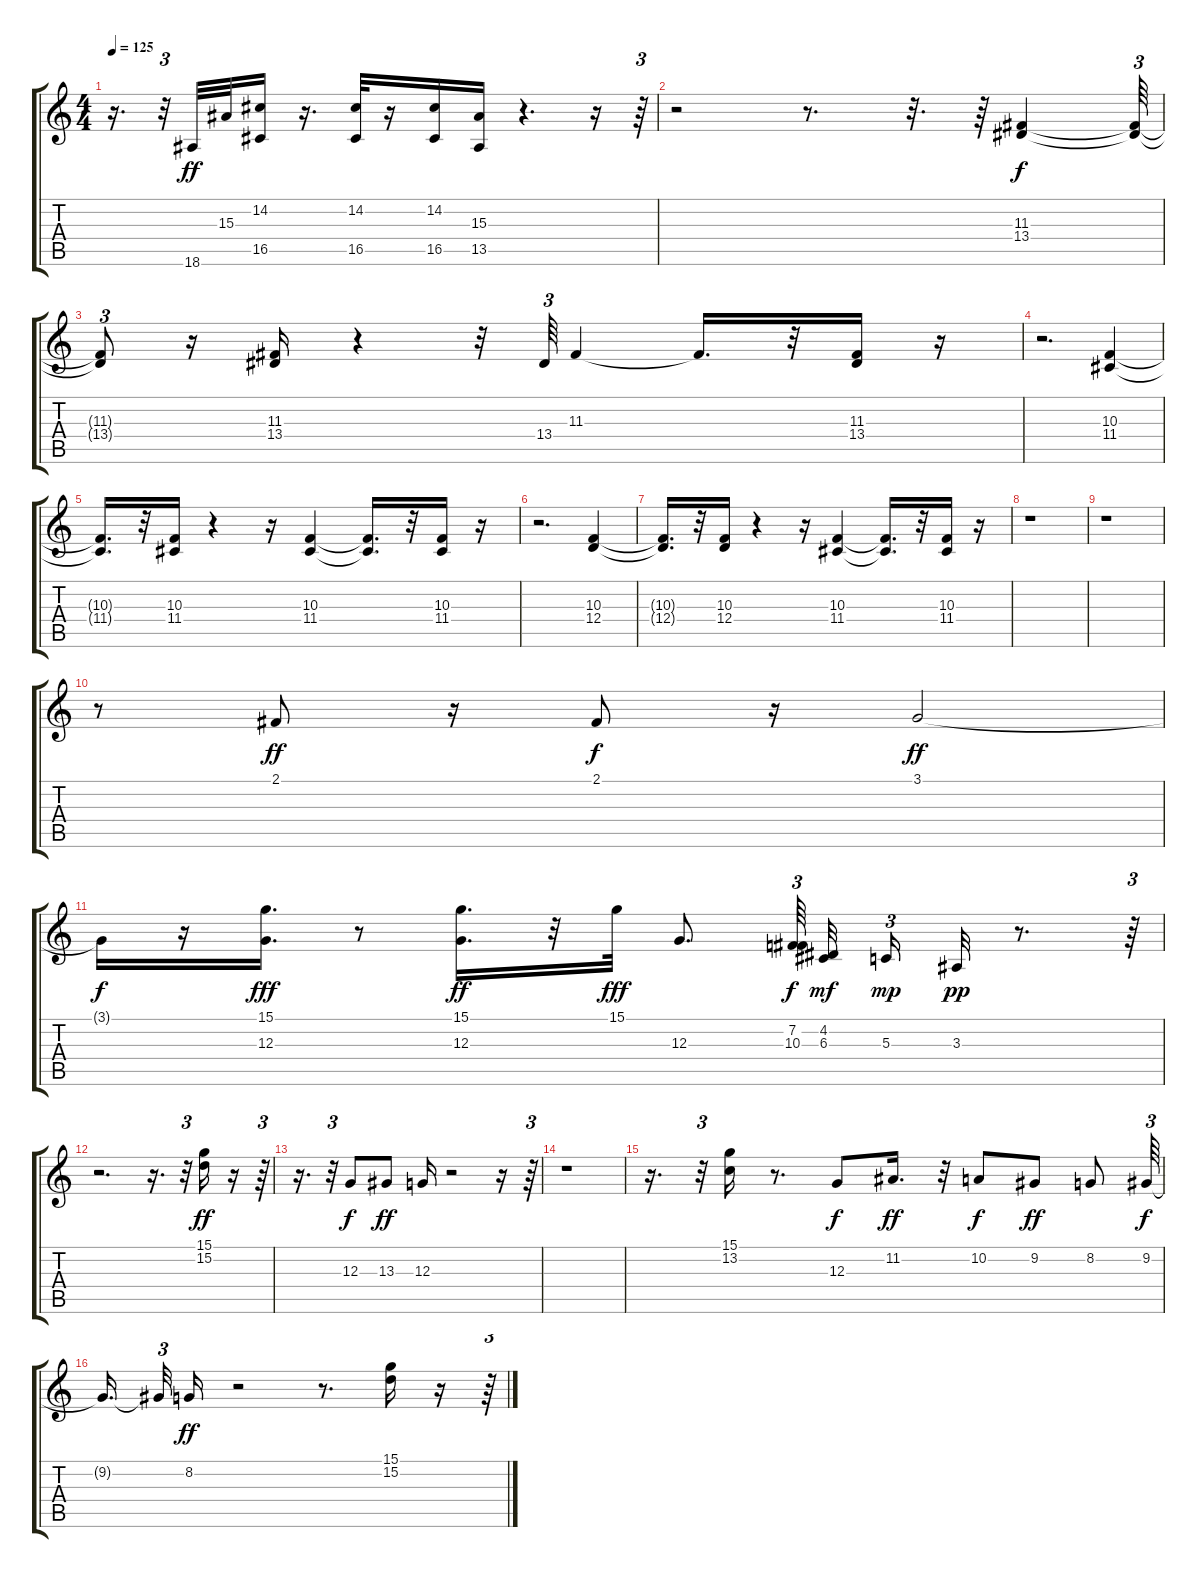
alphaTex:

\track "" {instrument brasssection}
\staff {score tabs}
\tuning (E4 B3 G3 D3 A2 E2) {hide}
\ts (4 4)
\tempo 125
\clef g2
\ks c
r.16{d dy ff} r.32{tu (3 2)} 18.6.32 15.3.32 (14.2 16.5).16 r.16{d} (14.2 16.5).32 r.16 (14.2 16.5).16 (15.3 13.5).16 r.4{d} r.16 r.64{tu (3 2)} |
r.2 r.8{d} r.32{d} r.64 (11.3 13.4).4{dy f} (11.3{t} 13.4{t}).64{tu (3 2)} |
(11.3{t} 13.4{t}).8{tu (3 2)} r.16 (11.3 13.4).16 r.4 r.32 13.4.64{tu (3 2)} 11.3.4 11.3{t}.16{d} r.32 (11.3 13.4).16 r.16 |
r.2{d} (10.3 11.4).4 |
(10.3{t} 11.4{t}).16{d} r.32 (10.3 11.4).16 r.4 r.16 (10.3 11.4).4 (10.3{t} 11.4{t}).16{d} r.32 (10.3 11.4).16 r.16 |
r.2{d} (10.3 12.4).4 |
(10.3{t} 12.4{t}).16{d} r.32 (10.3 12.4).16 r.4 r.16 (10.3 11.4).4 (10.3{t} 11.4{t}).16{d} r.32 (10.3 11.4).16 r.16 |
r.1 |
r.1 |
r.8 2.1.8{dy ff} r.16 2.1.8{dy f} r.16 3.1.2{dy ff} |
3.1{t}.16{dy f} r.16 (15.1 12.3).16{d dy fff} r.8 (15.1 12.3).16{d dy ff} r.32 15.1.32{dy fff} 12.3.8{d} (7.2 10.3).64{tu (3 2) dy f beam splitsecondary} (4.2 6.3).32{dy mf} 5.3.16{tu (3 2) dy mp} 3.3.32{dy pp} r.8{d} r.64{tu (3 2)} |
r.2{d} r.16{d} r.32{tu (3 2)} (15.1 15.2).16{dy ff} r.16 r.64{tu (3 2)} |
r.16{d} r.32{tu (3 2)} 12.3.8{dy f} 13.3.8{dy ff} 12.3.16 r.2 r.16 r.64{tu (3 2)} |
r.1 |
r.16{d} r.32{tu (3 2)} (15.1 13.2).16 r.8{d} 12.3.8{dy f} 11.2.16{d dy ff} r.32 10.2.8{dy f} 9.2.8{dy ff} 8.2.8 9.2.64{tu (3 2) dy f} |
9.2{t}.16{d beam splitsecondary} 9.2{t}.32{tu (3 2)} 8.2.16{dy ff} r.2 r.8{d} (15.1 15.2).16 r.16 r.64{tu (3 2)}
